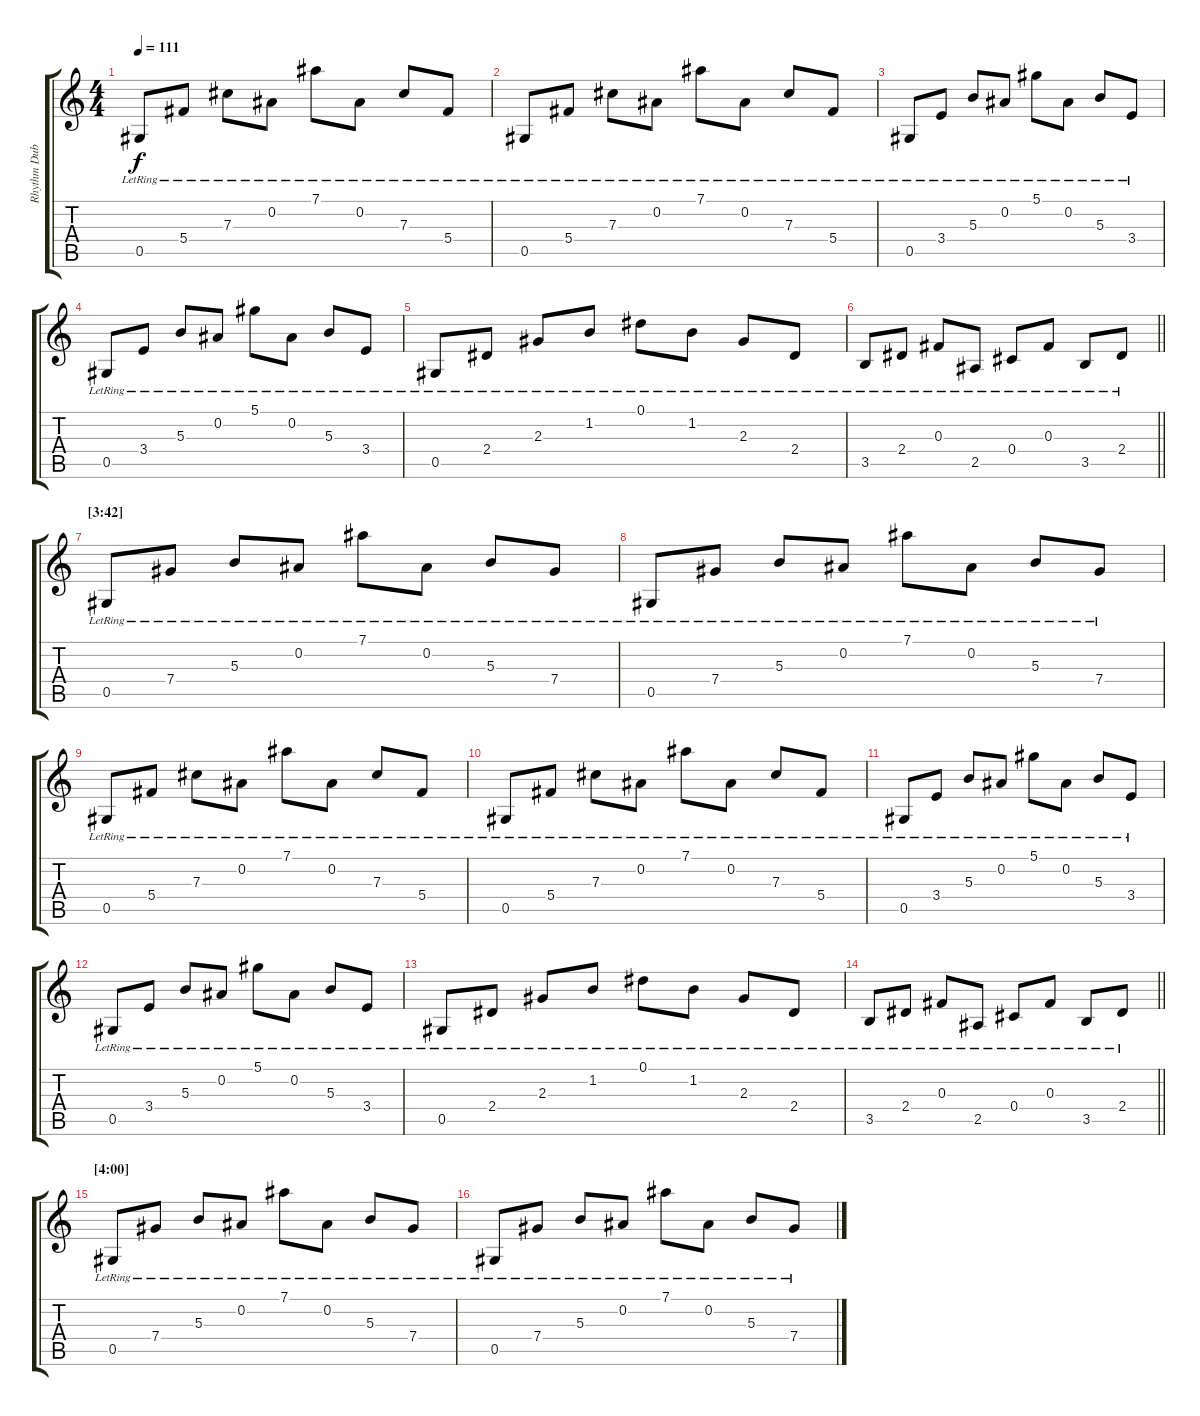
\track ("Rhythm Dub" "Rhythm Dub") {instrument acousticguitarnylon}
\staff {score tabs}
\tuning (Eb4 Bb3 Gb3 Db3 Ab2 Eb2) {hide}
\ts (4 4)
\tempo 111
\clef g2
\ks c
0.5{lr}.8{dy f} 5.4{lr}.8 7.3{lr}.8 0.2{lr}.8 7.1{lr}.8 0.2{lr}.8 7.3{lr}.8 5.4{lr}.8 |
0.5{lr}.8 5.4{lr}.8 7.3{lr}.8 0.2{lr}.8 7.1{lr}.8 0.2{lr}.8 7.3{lr}.8 5.4{lr}.8 |
0.5{lr}.8 3.4{lr}.8 5.3{lr}.8 0.2{lr}.8 5.1{lr}.8 0.2{lr}.8 5.3{lr}.8 3.4{lr}.8 |
0.5{lr}.8 3.4{lr}.8 5.3{lr}.8 0.2{lr}.8 5.1{lr}.8 0.2{lr}.8 5.3{lr}.8 3.4{lr}.8 |
0.5{lr}.8 2.4{lr}.8 2.3{lr}.8 1.2{lr}.8 0.1{lr}.8 1.2{lr}.8 2.3{lr}.8 2.4{lr}.8 |
\barLineRight lightlight
3.5{lr}.8 2.4{lr}.8 0.3{lr}.8 2.5{lr}.8 0.4{lr}.8 0.3{lr}.8 3.5{lr}.8 2.4{lr}.8 |
\section ("" "[3:42]")
0.5{lr}.8 7.4{lr}.8 5.3{lr}.8 0.2{lr}.8 7.1{lr}.8 0.2{lr}.8 5.3{lr}.8 7.4{lr}.8 |
0.5{lr}.8 7.4{lr}.8 5.3{lr}.8 0.2{lr}.8 7.1{lr}.8 0.2{lr}.8 5.3{lr}.8 7.4{lr}.8 |
0.5{lr}.8 5.4{lr}.8 7.3{lr}.8 0.2{lr}.8 7.1{lr}.8 0.2{lr}.8 7.3{lr}.8 5.4{lr}.8 |
0.5{lr}.8 5.4{lr}.8 7.3{lr}.8 0.2{lr}.8 7.1{lr}.8 0.2{lr}.8 7.3{lr}.8 5.4{lr}.8 |
0.5{lr}.8 3.4{lr}.8 5.3{lr}.8 0.2{lr}.8 5.1{lr}.8 0.2{lr}.8 5.3{lr}.8 3.4{lr}.8 |
0.5{lr}.8 3.4{lr}.8 5.3{lr}.8 0.2{lr}.8 5.1{lr}.8 0.2{lr}.8 5.3{lr}.8 3.4{lr}.8 |
0.5{lr}.8 2.4{lr}.8 2.3{lr}.8 1.2{lr}.8 0.1{lr}.8 1.2{lr}.8 2.3{lr}.8 2.4{lr}.8 |
\barLineRight lightlight
3.5{lr}.8 2.4{lr}.8 0.3{lr}.8 2.5{lr}.8 0.4{lr}.8 0.3{lr}.8 3.5{lr}.8 2.4{lr}.8 |
\section ("" "[4:00]")
0.5{lr}.8 7.4{lr}.8 5.3{lr}.8 0.2{lr}.8 7.1{lr}.8 0.2{lr}.8 5.3{lr}.8 7.4{lr}.8 |
0.5{lr}.8 7.4{lr}.8 5.3{lr}.8 0.2{lr}.8 7.1{lr}.8 0.2{lr}.8 5.3{lr}.8 7.4{lr}.8
